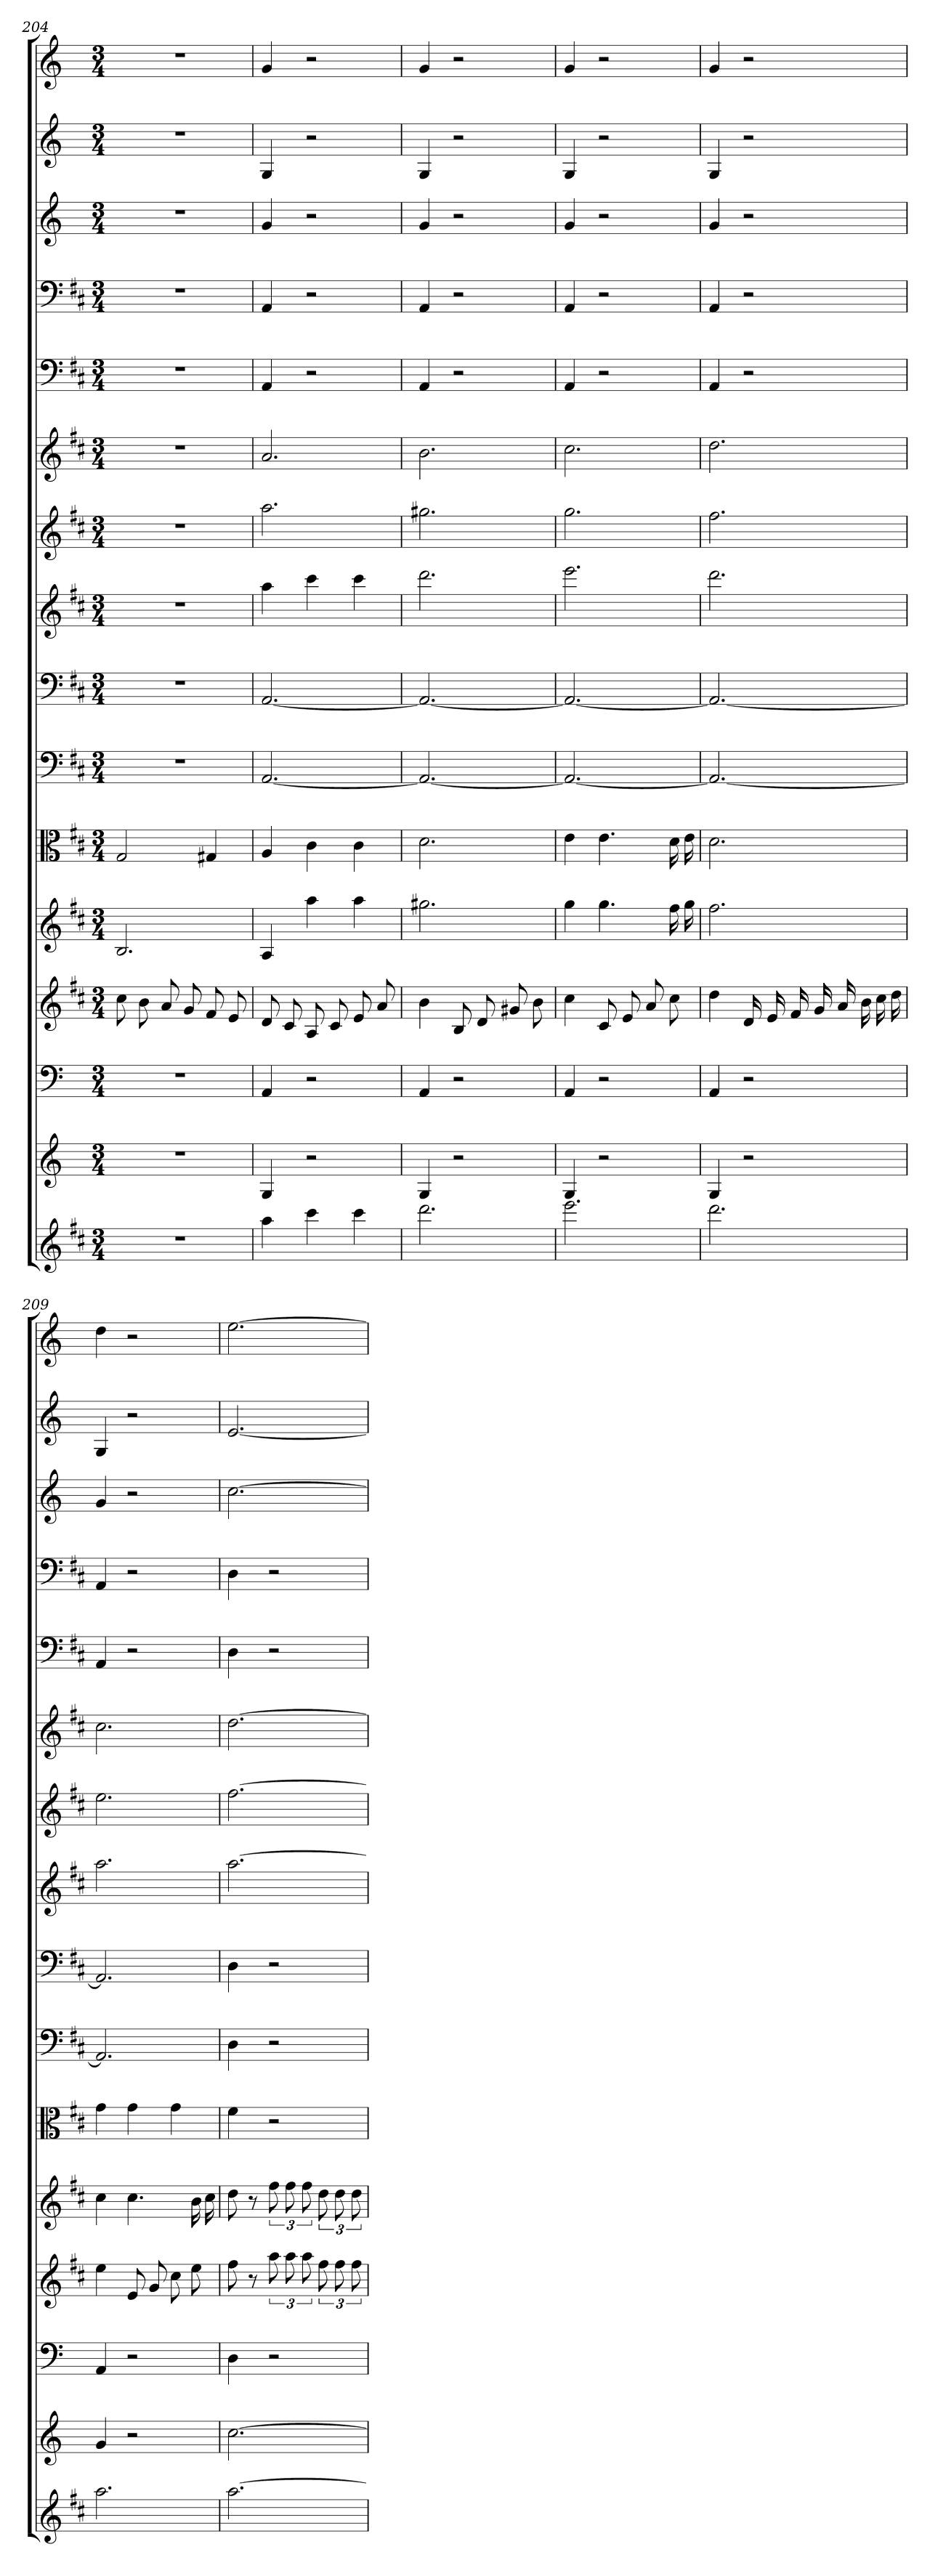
**kern	**kern	**kern	**kern	**kern	**kern	**kern	**kern	**kern	**kern	**kern	**kern	**kern	**kern	**kern	**kern
*part16	*part15	*part14	*part13	*part12	*part11	*part10	*part9	*part8	*part7	*part6	*part5	*part4	*part3	*part2	*part1
*staff16	*staff15	*staff14	*staff13	*staff12	*staff11	*staff10	*staff9	*staff8	*staff7	*staff6	*staff5	*staff4	*staff3	*staff2	*staff1
*	*	*clefF4	*	*	*clefC3	*clefF4	*clefF4	*	*	*	*clefF4	*clefF4	*	*	*
*k[f#c#]	*k[]	*k[]	*k[f#c#]	*k[f#c#]	*k[f#c#]	*k[f#c#]	*k[f#c#]	*k[f#c#]	*k[f#c#]	*k[f#c#]	*k[f#c#]	*k[f#c#]	*k[]	*k[]	*k[]
*M3/4	*M3/4	*M3/4	*M3/4	*M3/4	*M3/4	*M3/4	*M3/4	*M3/4	*M3/4	*M3/4	*M3/4	*M3/4	*M3/4	*M3/4	*M3/4
=204	=204	=204	=204	=204	=204	=204	=204	=204	=204	=204	=204	=204	=204	=204	=204
2.r	2.r	2.r	8cc#	2.B	2G	2.r	2.r	2.r	2.r	2.r	2.r	2.r	2.r	2.r	2.r
.	.	.	8b	.	.	.	.	.	.	.	.	.	.	.	.
.	.	.	8a	.	.	.	.	.	.	.	.	.	.	.	.
.	.	.	8g	.	.	.	.	.	.	.	.	.	.	.	.
.	.	.	8f#	.	4G#X	.	.	.	.	.	.	.	.	.	.
.	.	.	8e	.	.	.	.	.	.	.	.	.	.	.	.
=205	=205	=205	=205	=205	=205	=205	=205	=205	=205	=205	=205	=205	=205	=205	=205
4aa	4G	4AA	8d	4A	4A	[2.AA	[2.AA	4aa	2.aa	2.a	4AA	4AA	4g	4G	4g
.	.	.	8c#	.	.	.	.	.	.	.	.	.	.	.	.
4ccc#	2r	2r	8A	4aa	4c#	.	.	4ccc#	.	.	2r	2r	2r	2r	2r
.	.	.	8c#	.	.	.	.	.	.	.	.	.	.	.	.
4ccc#	.	.	8e	4aa	4c#	.	.	4ccc#	.	.	.	.	.	.	.
.	.	.	8a	.	.	.	.	.	.	.	.	.	.	.	.
=206	=206	=206	=206	=206	=206	=206	=206	=206	=206	=206	=206	=206	=206	=206	=206
2.ddd	4G	4AA	4b	2.gg#X	2.d	2.AA_	2.AA_	2.ddd	2.gg#X	2.b	4AA	4AA	4g	4G	4g
.	2r	2r	8B	.	.	.	.	.	.	.	2r	2r	2r	2r	2r
.	.	.	8d	.	.	.	.	.	.	.	.	.	.	.	.
.	.	.	8g#X	.	.	.	.	.	.	.	.	.	.	.	.
.	.	.	8b	.	.	.	.	.	.	.	.	.	.	.	.
=207	=207	=207	=207	=207	=207	=207	=207	=207	=207	=207	=207	=207	=207	=207	=207
2.eee	4G	4AA	4cc#	4gg	4e	2.AA_	2.AA_	2.eee	2.gg	2.cc#	4AA	4AA	4g	4G	4g
.	2r	2r	8c#	4.gg	4.e	.	.	.	.	.	2r	2r	2r	2r	2r
.	.	.	8e	.	.	.	.	.	.	.	.	.	.	.	.
.	.	.	8a	.	.	.	.	.	.	.	.	.	.	.	.
.	.	.	8cc#	16ff#	16d	.	.	.	.	.	.	.	.	.	.
.	.	.	.	16gg	16e	.	.	.	.	.	.	.	.	.	.
=208	=208	=208	=208	=208	=208	=208	=208	=208	=208	=208	=208	=208	=208	=208	=208
2.ddd	4G	4AA	4dd	2.ff#	2.d	2.AA_	2.AA_	2.ddd	2.ff#	2.dd	4AA	4AA	4g	4G	4g
.	2r	2r	16d	.	.	.	.	.	.	.	2r	2r	2r	2r	2r
.	.	.	16e	.	.	.	.	.	.	.	.	.	.	.	.
.	.	.	16f#	.	.	.	.	.	.	.	.	.	.	.	.
.	.	.	16g	.	.	.	.	.	.	.	.	.	.	.	.
.	.	.	16a	.	.	.	.	.	.	.	.	.	.	.	.
.	.	.	16b	.	.	.	.	.	.	.	.	.	.	.	.
.	.	.	16cc#	.	.	.	.	.	.	.	.	.	.	.	.
.	.	.	16dd	.	.	.	.	.	.	.	.	.	.	.	.
=209	=209	=209	=209	=209	=209	=209	=209	=209	=209	=209	=209	=209	=209	=209	=209
2.aa	4g	4AA	4ee	4cc#	4g	2.AA]	2.AA]	2.aa	2.ee	2.cc#	4AA	4AA	4g	4G	4dd
.	2r	2r	8e	4.cc#	4g	.	.	.	.	.	2r	2r	2r	2r	2r
.	.	.	8g	.	.	.	.	.	.	.	.	.	.	.	.
.	.	.	8cc#	.	4g	.	.	.	.	.	.	.	.	.	.
.	.	.	8ee	16b	.	.	.	.	.	.	.	.	.	.	.
.	.	.	.	16cc#	.	.	.	.	.	.	.	.	.	.	.
=210	=210	=210	=210	=210	=210	=210	=210	=210	=210	=210	=210	=210	=210	=210	=210
[2.aa	[2.cc	4D	8ff#	8dd	4f#	4D	4D	[2.aa	[2.ff#	[2.dd	4D	4D	[2.cc	[2.e	[2.ee
.	.	.	8r	8r	.	.	.	.	.	.	.	.	.	.	.
.	.	2r	12aa	12ff#	2r	2r	2r	.	.	.	2r	2r	.	.	.
.	.	.	12aa	12ff#	.	.	.	.	.	.	.	.	.	.	.
.	.	.	12aa	12ff#	.	.	.	.	.	.	.	.	.	.	.
.	.	.	12ff#	12dd	.	.	.	.	.	.	.	.	.	.	.
.	.	.	12ff#	12dd	.	.	.	.	.	.	.	.	.	.	.
.	.	.	12ff#	12dd	.	.	.	.	.	.	.	.	.	.	.
=	=	=	=	=	=	=	=	=	=	=	=	=	=	=	=
*-	*-	*-	*-	*-	*-	*-	*-	*-	*-	*-	*-	*-	*-	*-	*-
